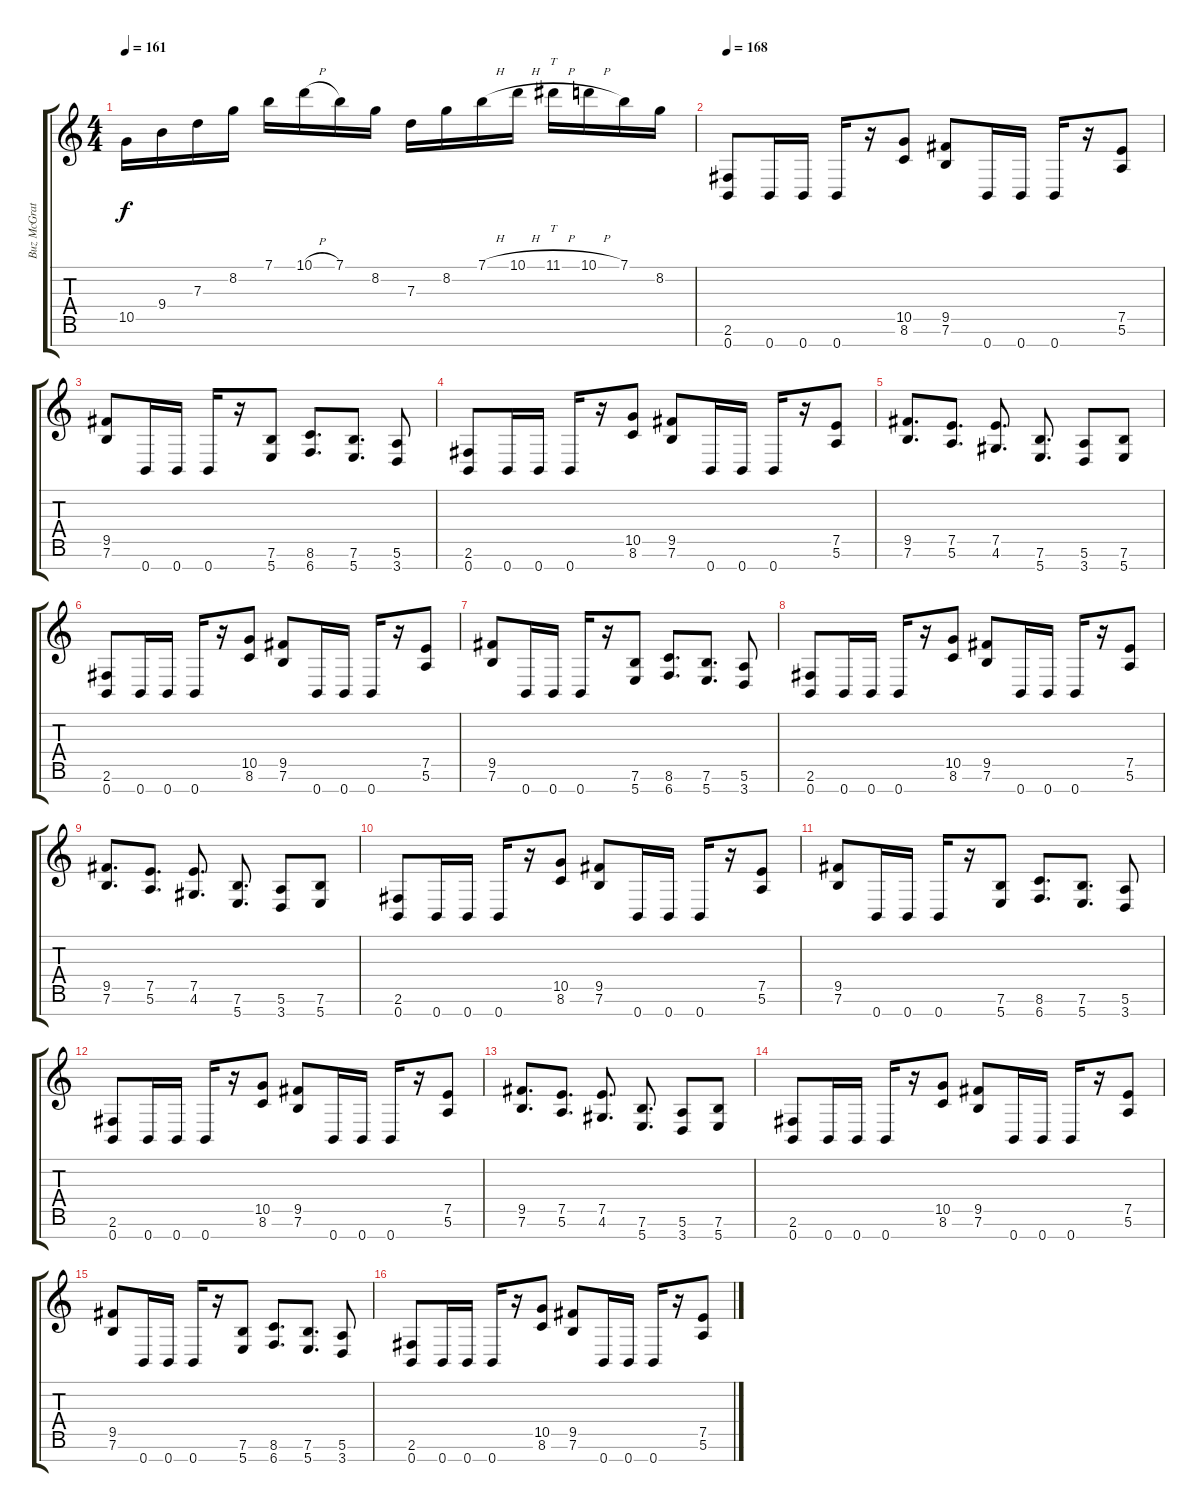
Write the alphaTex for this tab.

\track ("Buz McGrath" "Buz McGrat") {instrument distortionguitar}
\staff {score tabs}
\tuning (E4 B3 G3 D3 A2 E2 B1) {hide}
\ts (4 4)
\tempo 161
\clef g2
\ks c
10.5.16{dy f} 9.4.16 7.3.16 8.2.16 7.1.16 10.1{h}.16 7.1.16 8.2.16 7.3.16 8.2.16 7.1{h}.16 10.1{h}.16 11.1{h}.16{tt} 10.1{h}.16 7.1.16 8.2.16 |
\tempo 168
(2.6 0.7).8 0.7.16 0.7.16 0.7.16 r.16 (10.5 8.6).8 (9.5 7.6).8 0.7.16 0.7.16 0.7.16 r.16 (7.5 5.6).8 |
(9.5 7.6).8 0.7.16 0.7.16 0.7.16 r.16 (7.6 5.7).8 (8.6 6.7).8{d} (7.6 5.7).8{d} (5.6 3.7).8 |
(2.6 0.7).8 0.7.16 0.7.16 0.7.16 r.16 (10.5 8.6).8 (9.5 7.6).8 0.7.16 0.7.16 0.7.16 r.16 (7.5 5.6).8 |
(9.5 7.6).8{d} (7.5 5.6).8{d} (7.5 4.6).8{d} (7.6 5.7).8{d} (5.6 3.7).8 (7.6 5.7).8 |
(2.6 0.7).8 0.7.16 0.7.16 0.7.16 r.16 (10.5 8.6).8 (9.5 7.6).8 0.7.16 0.7.16 0.7.16 r.16 (7.5 5.6).8 |
(9.5 7.6).8 0.7.16 0.7.16 0.7.16 r.16 (7.6 5.7).8 (8.6 6.7).8{d} (7.6 5.7).8{d} (5.6 3.7).8 |
(2.6 0.7).8 0.7.16 0.7.16 0.7.16 r.16 (10.5 8.6).8 (9.5 7.6).8 0.7.16 0.7.16 0.7.16 r.16 (7.5 5.6).8 |
(9.5 7.6).8{d} (7.5 5.6).8{d} (7.5 4.6).8{d} (7.6 5.7).8{d} (5.6 3.7).8 (7.6 5.7).8 |
(2.6 0.7).8 0.7.16 0.7.16 0.7.16 r.16 (10.5 8.6).8 (9.5 7.6).8 0.7.16 0.7.16 0.7.16 r.16 (7.5 5.6).8 |
(9.5 7.6).8 0.7.16 0.7.16 0.7.16 r.16 (7.6 5.7).8 (8.6 6.7).8{d} (7.6 5.7).8{d} (5.6 3.7).8 |
(2.6 0.7).8 0.7.16 0.7.16 0.7.16 r.16 (10.5 8.6).8 (9.5 7.6).8 0.7.16 0.7.16 0.7.16 r.16 (7.5 5.6).8 |
(9.5 7.6).8{d} (7.5 5.6).8{d} (7.5 4.6).8{d} (7.6 5.7).8{d} (5.6 3.7).8 (7.6 5.7).8 |
(2.6 0.7).8 0.7.16 0.7.16 0.7.16 r.16 (10.5 8.6).8 (9.5 7.6).8 0.7.16 0.7.16 0.7.16 r.16 (7.5 5.6).8 |
(9.5 7.6).8 0.7.16 0.7.16 0.7.16 r.16 (7.6 5.7).8 (8.6 6.7).8{d} (7.6 5.7).8{d} (5.6 3.7).8 |
(2.6 0.7).8 0.7.16 0.7.16 0.7.16 r.16 (10.5 8.6).8 (9.5 7.6).8 0.7.16 0.7.16 0.7.16 r.16 (7.5 5.6).8
